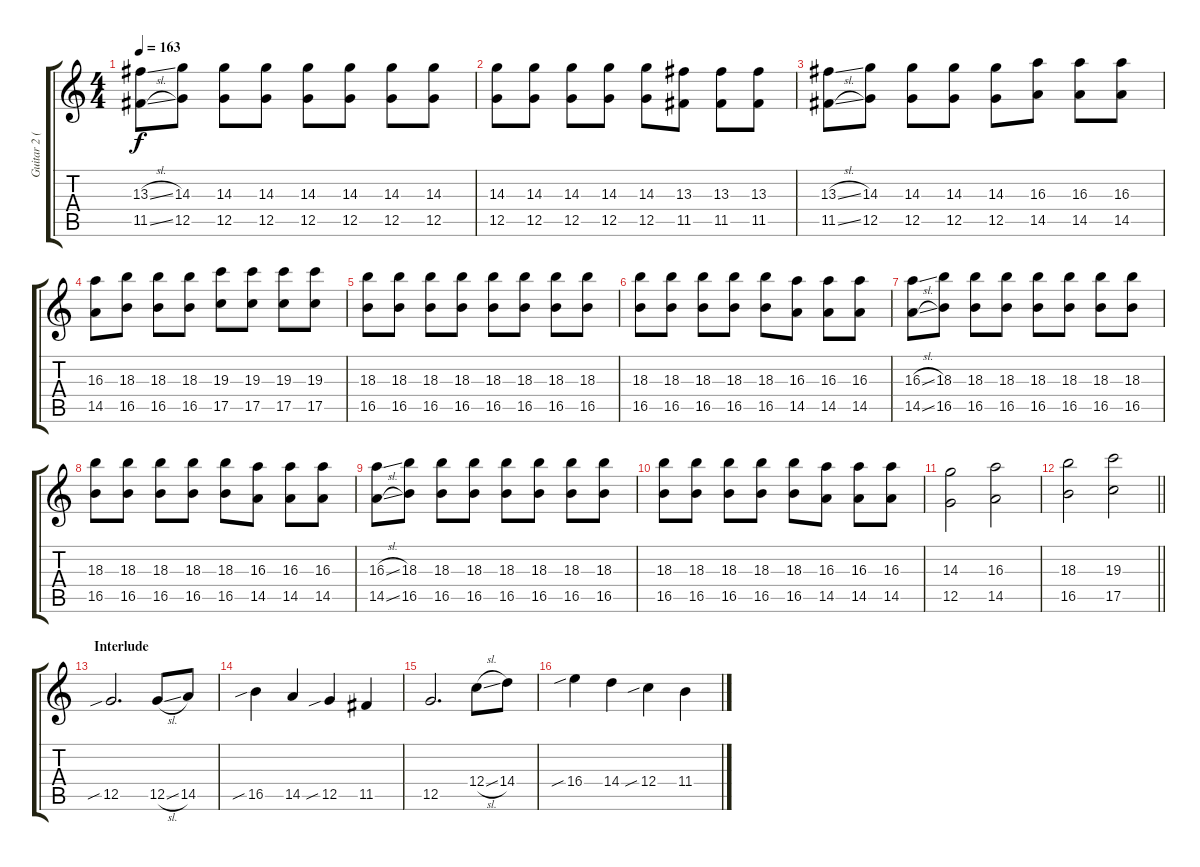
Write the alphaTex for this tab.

\track ("Guitar 2 (Travis Miguel)" "Guitar 2 (") {instrument distortionguitar}
\staff {score tabs}
\tuning (D4 A3 F3 C3 G2 C2) {hide}
\ts (4 4)
\tempo 163
\clef g2
\ks c
(13.3{sl} 11.5{sl}).8{dy f} (14.3 12.5).8 (14.3 12.5).8 (14.3 12.5).8 (14.3 12.5).8 (14.3 12.5).8 (14.3 12.5).8 (14.3 12.5).8 |
(14.3 12.5).8 (14.3 12.5).8 (14.3 12.5).8 (14.3 12.5).8 (14.3 12.5).8 (13.3 11.5).8 (13.3 11.5).8 (13.3 11.5).8 |
(13.3{sl} 11.5{sl}).8 (14.3 12.5).8 (14.3 12.5).8 (14.3 12.5).8 (14.3 12.5).8 (16.3 14.5).8 (16.3 14.5).8 (16.3 14.5).8 |
(16.3 14.5).8 (18.3 16.5).8 (18.3 16.5).8 (18.3 16.5).8 (19.3 17.5).8 (19.3 17.5).8 (19.3 17.5).8 (19.3 17.5).8 |
(18.3 16.5).8 (18.3 16.5).8 (18.3 16.5).8 (18.3 16.5).8 (18.3 16.5).8 (18.3 16.5).8 (18.3 16.5).8 (18.3 16.5).8 |
(18.3 16.5).8 (18.3 16.5).8 (18.3 16.5).8 (18.3 16.5).8 (18.3 16.5).8 (16.3 14.5).8 (16.3 14.5).8 (16.3 14.5).8 |
(16.3{sl} 14.5{sl}).8 (18.3 16.5).8 (18.3 16.5).8 (18.3 16.5).8 (18.3 16.5).8 (18.3 16.5).8 (18.3 16.5).8 (18.3 16.5).8 |
(18.3 16.5).8 (18.3 16.5).8 (18.3 16.5).8 (18.3 16.5).8 (18.3 16.5).8 (16.3 14.5).8 (16.3 14.5).8 (16.3 14.5).8 |
(16.3{sl} 14.5{sl}).8 (18.3 16.5).8 (18.3 16.5).8 (18.3 16.5).8 (18.3 16.5).8 (18.3 16.5).8 (18.3 16.5).8 (18.3 16.5).8 |
(18.3 16.5).8 (18.3 16.5).8 (18.3 16.5).8 (18.3 16.5).8 (18.3 16.5).8 (16.3 14.5).8 (16.3 14.5).8 (16.3 14.5).8 |
(14.3 12.5).2 (16.3 14.5).2 |
\barLineRight lightlight
(18.3 16.5).2 (19.3 17.5).2 |
\section ("" "Interlude")
12.5{sib}.2{d} 12.5{sl}.8 14.5.8 |
16.5{sib}.4 14.5.4 12.5{sib}.4 11.5.4 |
12.5.2{d} 12.4{sl}.8 14.4.8 |
16.4{sib}.4 14.4.4 12.4{sib}.4 11.4.4
